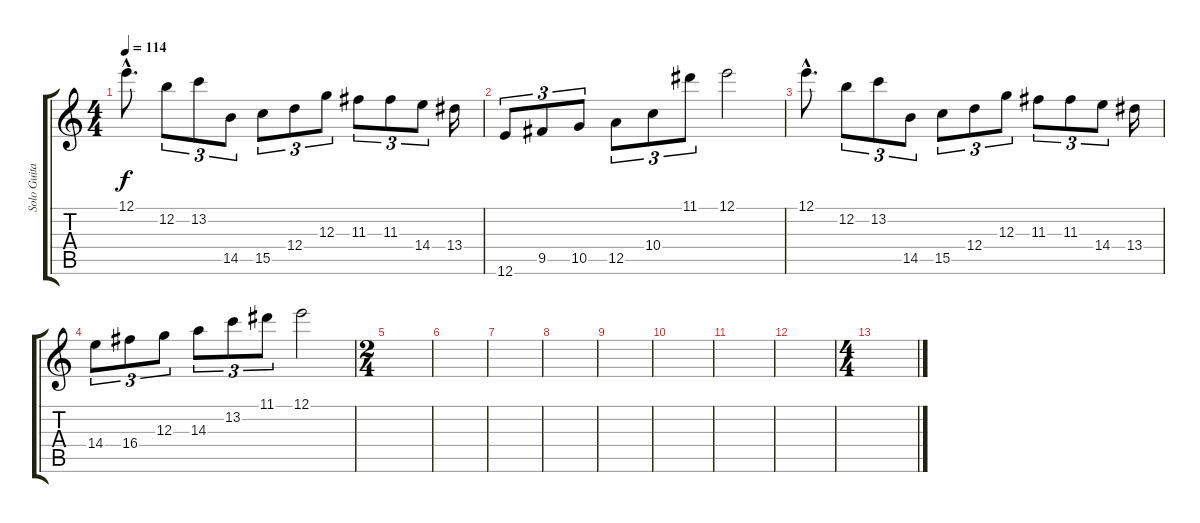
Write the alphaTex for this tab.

\track ("Solo Guitar" "Solo Guita") {instrument distortionguitar}
\staff {score tabs}
\tuning (E4 B3 G3 D3 A2 E2) {hide}
\ts (4 4)
\tempo 114
\clef g2
\ks c
12.1{hac}.8{d dy f} 12.2.8{tu (3 2)} 13.2.8{tu (3 2)} 14.5.8{tu (3 2)} 15.5.8{tu (3 2)} 12.4.8{tu (3 2)} 12.3.8{tu (3 2)} 11.3.8{tu (3 2)} 11.3.8{tu (3 2)} 14.4.8{tu (3 2)} 13.4.16 |
12.6.8{tu (3 2)} 9.5.8{tu (3 2)} 10.5.8{tu (3 2)} 12.5.8{tu (3 2)} 10.4.8{tu (3 2)} 11.1.8{tu (3 2)} 12.1.2 |
12.1{hac}.8{d} 12.2.8{tu (3 2)} 13.2.8{tu (3 2)} 14.5.8{tu (3 2)} 15.5.8{tu (3 2)} 12.4.8{tu (3 2)} 12.3.8{tu (3 2)} 11.3.8{tu (3 2)} 11.3.8{tu (3 2)} 14.4.8{tu (3 2)} 13.4.16 |
14.4.8{tu (3 2)} 16.4.8{tu (3 2)} 12.3.8{tu (3 2)} 14.3.8{tu (3 2)} 13.2.8{tu (3 2)} 11.1.8{tu (3 2)} 12.1.2 |
\ts (2 4)
|
|
|
|
|
|
|
|
\ts (4 4)
